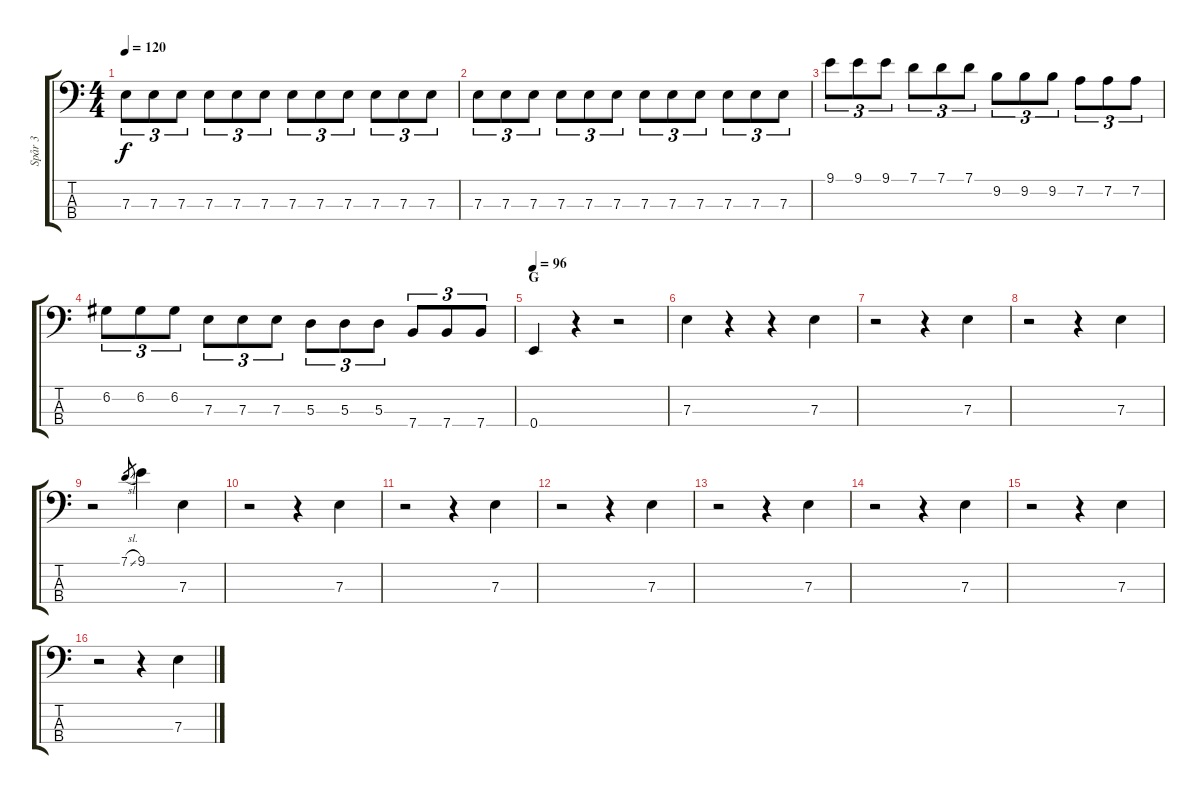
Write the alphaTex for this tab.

\track ("Spår 3" "Spår 3") {instrument electricbassfinger}
\staff {score tabs}
\tuning (G2 D2 A1 E1) {hide}
\ts (4 4)
\tempo 120
\clef f4
\ks c
7.3.8{tu (3 2) dy f} 7.3.8{tu (3 2)} 7.3.8{tu (3 2)} 7.3.8{tu (3 2)} 7.3.8{tu (3 2)} 7.3.8{tu (3 2)} 7.3.8{tu (3 2)} 7.3.8{tu (3 2)} 7.3.8{tu (3 2)} 7.3.8{tu (3 2)} 7.3.8{tu (3 2)} 7.3.8{tu (3 2)} |
7.3.8{tu (3 2)} 7.3.8{tu (3 2)} 7.3.8{tu (3 2)} 7.3.8{tu (3 2)} 7.3.8{tu (3 2)} 7.3.8{tu (3 2)} 7.3.8{tu (3 2)} 7.3.8{tu (3 2)} 7.3.8{tu (3 2)} 7.3.8{tu (3 2)} 7.3.8{tu (3 2)} 7.3.8{tu (3 2)} |
9.1.8{tu (3 2)} 9.1.8{tu (3 2)} 9.1.8{tu (3 2)} 7.1.8{tu (3 2)} 7.1.8{tu (3 2)} 7.1.8{tu (3 2)} 9.2.8{tu (3 2)} 9.2.8{tu (3 2)} 9.2.8{tu (3 2)} 7.2.8{tu (3 2)} 7.2.8{tu (3 2)} 7.2.8{tu (3 2)} |
6.2.8{tu (3 2)} 6.2.8{tu (3 2)} 6.2.8{tu (3 2)} 7.3.8{tu (3 2)} 7.3.8{tu (3 2)} 7.3.8{tu (3 2)} 5.3.8{tu (3 2)} 5.3.8{tu (3 2)} 5.3.8{tu (3 2)} 7.4.8{tu (3 2)} 7.4.8{tu (3 2)} 7.4.8{tu (3 2)} |
\section ("" "G")
\tempo 96
0.4.4 r.4 r.2 |
7.3.4 r.4 r.4 7.3.4 |
r.2 r.4 7.3.4 |
r.2 r.4 7.3.4 |
r.2 7.1{sl}.8{gr} 9.1.4 7.3.4 |
r.2 r.4 7.3.4 |
r.2 r.4 7.3.4 |
r.2 r.4 7.3.4 |
r.2 r.4 7.3.4 |
r.2 r.4 7.3.4 |
r.2 r.4 7.3.4 |
r.2 r.4 7.3.4
